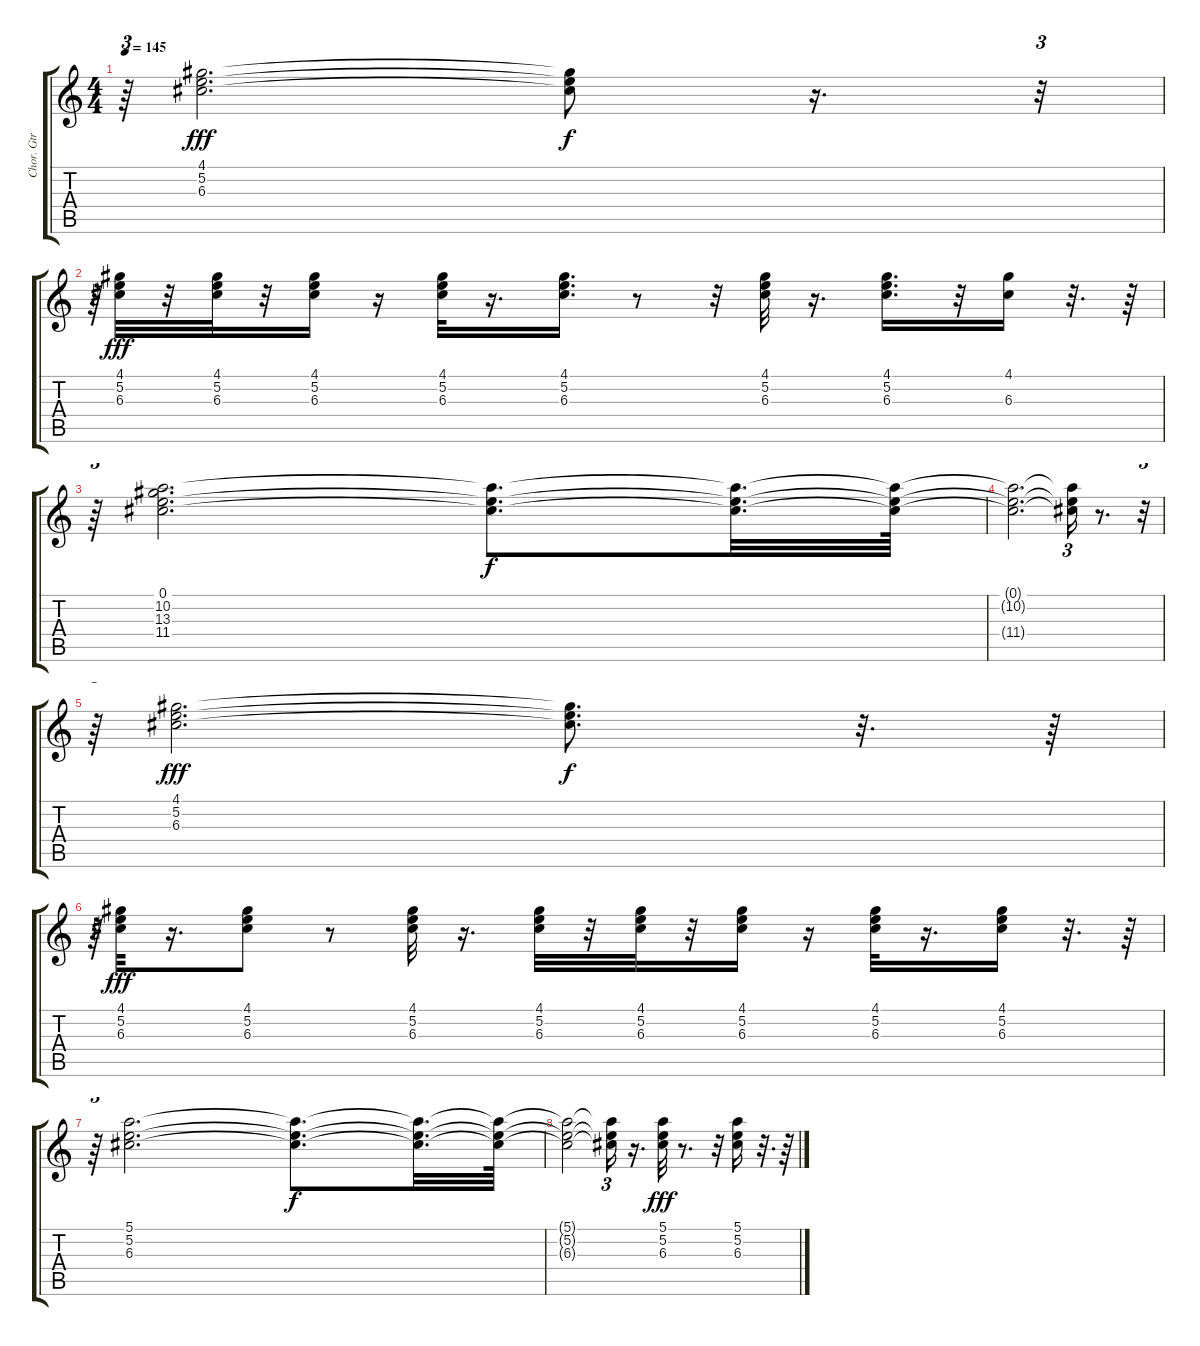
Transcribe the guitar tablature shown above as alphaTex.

\track ("Chor. Gtr" "Chor. Gtr") {instrument electricguitarjazz}
\staff {score tabs}
\tuning (E4 B3 G3 D3 A2 E2) {hide}
\ts (4 4)
\tempo 145
\clef g2
\ks c
r.64{tu (3 2) dy f} (4.1 5.2 6.3).2{d dy fff} (4.1{t} 5.2{t} 6.3{t}).8{dy f} r.16{d} r.32{tu (3 2)} |
r.64{tu (3 2)} (4.1 5.2 6.3).32{dy fff} r.32 (4.1 5.2 6.3).32 r.32 (4.1 5.2 6.3).16 r.16 (4.1 5.2 6.3).32 r.16{d} (4.1 5.2 6.3).16{d} r.8 r.32 (4.1 5.2 6.3).32 r.16{d} (4.1 5.2 6.3).16{d} r.32 (4.1 6.3).16 r.32{d} r.64 |
r.64{tu (3 2)} (0.1 10.2 13.3 11.4).2{d} (0.1{t} 10.2{t} 11.4{t}).8{d dy f} (0.1{t} 10.2{t} 11.4{t}).32{d} (0.1{t} 10.2{t} 11.4{t}).64 |
(0.1{t} 10.2{t} 11.4{t}).2{d} (0.1{t} 10.2{t} 11.4{t}).16{tu (3 2)} r.8{d} r.32{tu (3 2)} |
r.64{tu (3 2)} (4.1 5.2 6.3).2{d dy fff} (4.1{t} 5.2{t} 6.3{t}).8{d dy f} r.32{d} r.64 |
r.64{tu (3 2)} (4.1 5.2 6.3).32{dy fff} r.16{d} (4.1 5.2 6.3).8 r.8 (4.1 5.2 6.3).32 r.16{d} (4.1 5.2 6.3).32 r.32 (4.1 5.2 6.3).32 r.32 (4.1 5.2 6.3).16 r.16 (4.1 5.2 6.3).32 r.16{d} (4.1 5.2 6.3).16 r.32{d} r.64 |
r.64{tu (3 2)} (5.1 5.2 6.3).2{d} (5.1{t} 5.2{t} 6.3{t}).8{d dy f} (5.1{t} 5.2{t} 6.3{t}).32{d} (5.1{t} 5.2{t} 6.3{t}).64 |
(5.1{t} 5.2{t} 6.3{t}).2 (5.1{t} 5.2{t} 6.3{t}).16{tu (3 2)} r.16{d} (5.1 5.2 6.3).32{dy fff} r.8{d} r.32 (5.1 5.2 6.3).16 r.32{d} r.64
